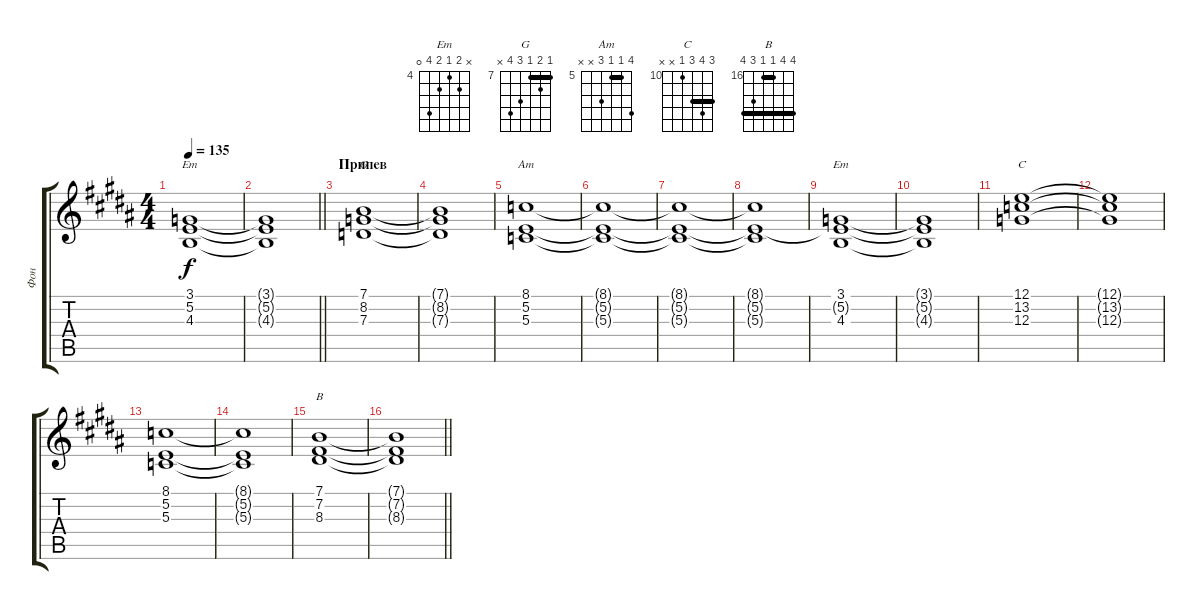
\track ("Фон" "Фон") {instrument pad2warm}
\staff {score tabs}
\tuning (E4 B3 G3 D3 A2 E2) {hide}
\chord ("Em" x 5 4 5 2 0)
\chord ("G" 7 8 7 9 10 x) {firstfret 7 barre 7}
\chord ("Am" 8 5 5 7 x x) {firstfret 5 barre 5}
\chord ("Em" x 5 4 5 7 0) {firstfret 4}
\chord ("C" 12 13 12 10 x x) {firstfret 10 barre 12}
\chord ("B" 19 19 16 16 18 19) {firstfret 16 barre (16 19)}
\ts (4 4)
\tempo 135
\clef g2
\ks g#minor
(3.1 5.2 4.3).1{ch "Em" dy f} |
\barLineRight lightlight
(3.1{t} 5.2{t} 4.3{t}).1 |
\section ("" "Припев")
(7.1 8.2 7.3).1{ch "G"} |
(7.1{t} 8.2{t} 7.3{t}).1 |
(8.1 5.2 5.3).1{ch "Am"} |
(8.1{t} 5.2{t} 5.3{t}).1 |
(8.1{t} 5.2{t} 5.3{t}).1 |
(8.1{t} 5.2{t} 5.3{t}).1 |
(3.1 5.2{t} 4.3).1{ch "Em"} |
(3.1{t} 5.2{t} 4.3{t}).1 |
(12.1 13.2 12.3).1{ch "C"} |
(12.1{t} 13.2{t} 12.3{t}).1 |
(8.1 5.2 5.3).1 |
(8.1{t} 5.2{t} 5.3{t}).1 |
(7.1 7.2 8.3).1{ch "B"} |
\barLineRight lightlight
(7.1{t} 7.2{t} 8.3{t}).1
